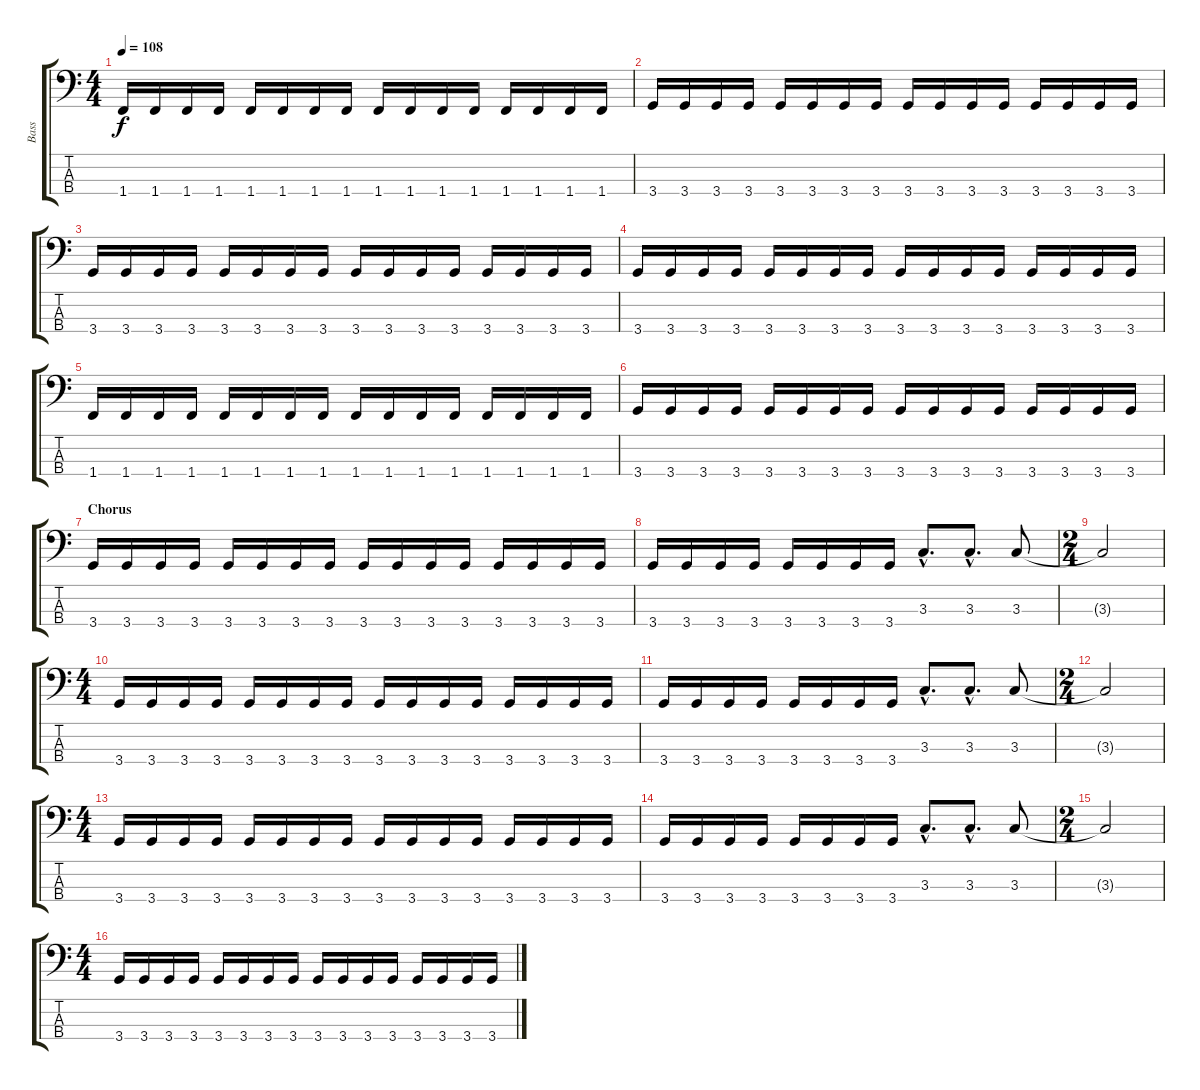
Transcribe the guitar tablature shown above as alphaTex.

\track ("Bass" "Bass") {instrument electricbasspick}
\staff {score tabs}
\tuning (G2 D2 A1 E1) {hide}
\ts (4 4)
\tempo 108
\clef f4
\ks c
1.4.16{dy f} 1.4.16 1.4.16 1.4.16 1.4.16 1.4.16 1.4.16 1.4.16 1.4.16 1.4.16 1.4.16 1.4.16 1.4.16 1.4.16 1.4.16 1.4.16 |
3.4.16 3.4.16 3.4.16 3.4.16 3.4.16 3.4.16 3.4.16 3.4.16 3.4.16 3.4.16 3.4.16 3.4.16 3.4.16 3.4.16 3.4.16 3.4.16 |
3.4.16 3.4.16 3.4.16 3.4.16 3.4.16 3.4.16 3.4.16 3.4.16 3.4.16 3.4.16 3.4.16 3.4.16 3.4.16 3.4.16 3.4.16 3.4.16 |
3.4.16 3.4.16 3.4.16 3.4.16 3.4.16 3.4.16 3.4.16 3.4.16 3.4.16 3.4.16 3.4.16 3.4.16 3.4.16 3.4.16 3.4.16 3.4.16 |
1.4.16 1.4.16 1.4.16 1.4.16 1.4.16 1.4.16 1.4.16 1.4.16 1.4.16 1.4.16 1.4.16 1.4.16 1.4.16 1.4.16 1.4.16 1.4.16 |
3.4.16 3.4.16 3.4.16 3.4.16 3.4.16 3.4.16 3.4.16 3.4.16 3.4.16 3.4.16 3.4.16 3.4.16 3.4.16 3.4.16 3.4.16 3.4.16 |
\section ("" "Chorus")
3.4.16 3.4.16 3.4.16 3.4.16 3.4.16 3.4.16 3.4.16 3.4.16 3.4.16 3.4.16 3.4.16 3.4.16 3.4.16 3.4.16 3.4.16 3.4.16 |
3.4.16 3.4.16 3.4.16 3.4.16 3.4.16 3.4.16 3.4.16 3.4.16 3.3{hac}.8{d} 3.3{hac}.8{d} 3.3.8 |
\ts (2 4)
3.3{t}.2 |
\ts (4 4)
3.4.16 3.4.16 3.4.16 3.4.16 3.4.16 3.4.16 3.4.16 3.4.16 3.4.16 3.4.16 3.4.16 3.4.16 3.4.16 3.4.16 3.4.16 3.4.16 |
3.4.16 3.4.16 3.4.16 3.4.16 3.4.16 3.4.16 3.4.16 3.4.16 3.3{hac}.8{d} 3.3{hac}.8{d} 3.3.8 |
\ts (2 4)
3.3{t}.2 |
\ts (4 4)
3.4.16 3.4.16 3.4.16 3.4.16 3.4.16 3.4.16 3.4.16 3.4.16 3.4.16 3.4.16 3.4.16 3.4.16 3.4.16 3.4.16 3.4.16 3.4.16 |
3.4.16 3.4.16 3.4.16 3.4.16 3.4.16 3.4.16 3.4.16 3.4.16 3.3{hac}.8{d} 3.3{hac}.8{d} 3.3.8 |
\ts (2 4)
3.3{t}.2 |
\ts (4 4)
3.4.16 3.4.16 3.4.16 3.4.16 3.4.16 3.4.16 3.4.16 3.4.16 3.4.16 3.4.16 3.4.16 3.4.16 3.4.16 3.4.16 3.4.16 3.4.16
